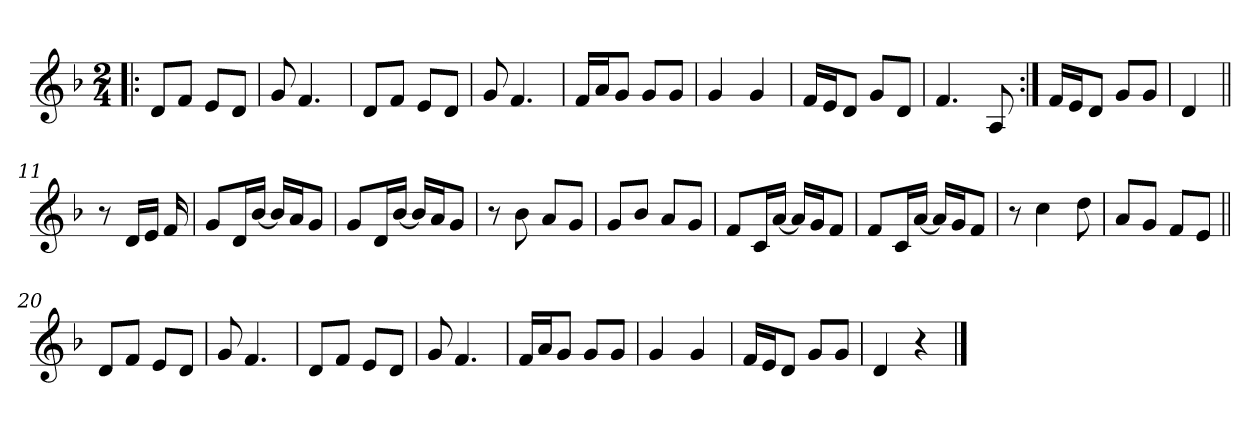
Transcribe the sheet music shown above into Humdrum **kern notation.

**kern
*part1
*staff1
*clefG2
*k[b-]
*d:
*M2/4
=1!|:
8d/L
8f/J
8e/L
8d/J
=2
8g/
4.f/
=3
8d/L
8f/J
8e/L
8d/J
=4
8g/
4.f/
=5
16f/LL
16a/J
8g/J
8g/L
8g/J
=6
4g/
4g/
=7
16f/LL
16e/J
8d/J
8g/L
8d/J
=8
4.f/
8A/
=9:|!
16f/LL
16e/J
8d/J
8g/L
8g/J
=10
4d/
!!LO:LB:g=z
=11||
8r
16d/LL
16e/JJ
16f/
=12
8g/L
16d/L
[16b-/JJ
16b-/LL]
16a/J
8g/J
=13
8g/L
16d/L
[16b-/JJ
16b-/LL]
16a/J
8g/J
=14
8r
8b-\
8a/L
8g/J
=15
8g/L
8b-/J
8a/L
8g/J
=16
8f/L
16c/L
[16a/JJ
16a/LL]
16g/J
8f/J
=17
8f/L
16c/L
[16a/JJ
16a/LL]
16g/J
8f/J
=18
8r
4cc\
8dd\
=19
8a/L
8g/J
8f/L
8e/J
!!LO:LB:g=z
=20||
8d/L
8f/J
8e/L
8d/J
=21
8g/
4.f/
=22
8d/L
8f/J
8e/L
8d/J
=23
8g/
4.f/
=24
16f/LL
16a/J
8g/J
8g/L
8g/J
=25
4g/
4g/
=26
16f/LL
16e/J
8d/J
8g/L
8g/J
=27
4d/
4r
==
*-
